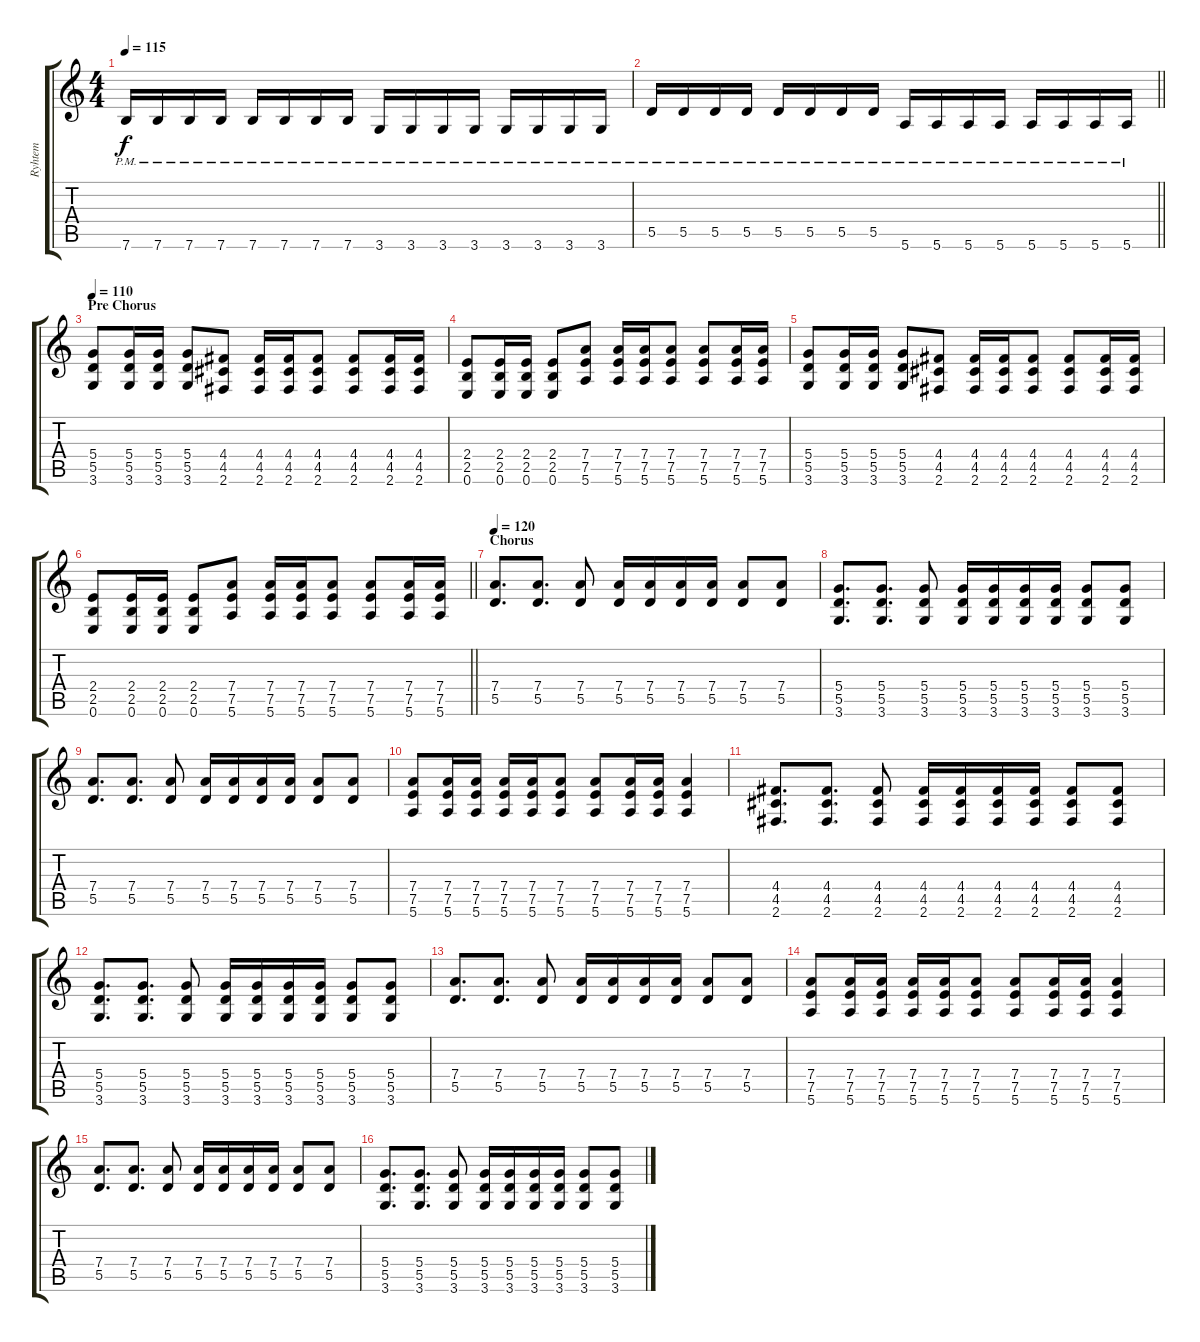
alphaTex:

\track ("Ryhtem" "Ryhtem") {instrument distortionguitar}
\staff {score tabs}
\tuning (E4 B3 G3 D3 A2 E2) {hide}
\ts (4 4)
\tempo 115
\clef g2
\ks c
7.6{pm}.16{dy f} 7.6{pm}.16 7.6{pm}.16 7.6{pm}.16 7.6{pm}.16 7.6{pm}.16 7.6{pm}.16 7.6{pm}.16 3.6{pm}.16 3.6{pm}.16 3.6{pm}.16 3.6{pm}.16 3.6{pm}.16 3.6{pm}.16 3.6{pm}.16 3.6{pm}.16 |
\barLineRight lightlight
5.5{pm}.16 5.5{pm}.16 5.5{pm}.16 5.5{pm}.16 5.5{pm}.16 5.5{pm}.16 5.5{pm}.16 5.5{pm}.16 5.6{pm}.16 5.6{pm}.16 5.6{pm}.16 5.6{pm}.16 5.6{pm}.16 5.6{pm}.16 5.6{pm}.16 5.6{pm}.16 |
\section ("" "Pre Chorus")
\tempo 110
(5.4 5.5 3.6).8 (5.4 5.5 3.6).16 (5.4 5.5 3.6).16 (5.4 5.5 3.6).8 (4.4 4.5 2.6).8 (4.4 4.5 2.6).16 (4.4 4.5 2.6).16 (4.4 4.5 2.6).8 (4.4 4.5 2.6).8 (4.4 4.5 2.6).16 (4.4 4.5 2.6).16 |
(2.4 2.5 0.6).8 (2.4 2.5 0.6).16 (2.4 2.5 0.6).16 (2.4 2.5 0.6).8 (7.4 7.5 5.6).8 (7.4 7.5 5.6).16 (7.4 7.5 5.6).16 (7.4 7.5 5.6).8 (7.4 7.5 5.6).8 (7.4 7.5 5.6).16 (7.4 7.5 5.6).16 |
(5.4 5.5 3.6).8 (5.4 5.5 3.6).16 (5.4 5.5 3.6).16 (5.4 5.5 3.6).8 (4.4 4.5 2.6).8 (4.4 4.5 2.6).16 (4.4 4.5 2.6).16 (4.4 4.5 2.6).8 (4.4 4.5 2.6).8 (4.4 4.5 2.6).16 (4.4 4.5 2.6).16 |
\barLineRight lightlight
(2.4 2.5 0.6).8 (2.4 2.5 0.6).16 (2.4 2.5 0.6).16 (2.4 2.5 0.6).8 (7.4 7.5 5.6).8 (7.4 7.5 5.6).16 (7.4 7.5 5.6).16 (7.4 7.5 5.6).8 (7.4 7.5 5.6).8 (7.4 7.5 5.6).16 (7.4 7.5 5.6).16 |
\section ("" "Chorus")
\tempo 120
(7.4 5.5).8{d} (7.4 5.5).8{d} (7.4 5.5).8 (7.4 5.5).16 (7.4 5.5).16 (7.4 5.5).16 (7.4 5.5).16 (7.4 5.5).8 (7.4 5.5).8 |
(5.4 5.5 3.6).8{d} (5.4 5.5 3.6).8{d} (5.4 5.5 3.6).8 (5.4 5.5 3.6).16 (5.4 5.5 3.6).16 (5.4 5.5 3.6).16 (5.4 5.5 3.6).16 (5.4 5.5 3.6).8 (5.4 5.5 3.6).8 |
(7.4 5.5).8{d} (7.4 5.5).8{d} (7.4 5.5).8 (7.4 5.5).16 (7.4 5.5).16 (7.4 5.5).16 (7.4 5.5).16 (7.4 5.5).8 (7.4 5.5).8 |
(7.4 7.5 5.6).8 (7.4 7.5 5.6).16 (7.4 7.5 5.6).16 (7.4 7.5 5.6).16 (7.4 7.5 5.6).16 (7.4 7.5 5.6).8 (7.4 7.5 5.6).8 (7.4 7.5 5.6).16 (7.4 7.5 5.6).16 (7.4 7.5 5.6).4 |
(4.4 4.5 2.6).8{d} (4.4 4.5 2.6).8{d} (4.4 4.5 2.6).8 (4.4 4.5 2.6).16 (4.4 4.5 2.6).16 (4.4 4.5 2.6).16 (4.4 4.5 2.6).16 (4.4 4.5 2.6).8 (4.4 4.5 2.6).8 |
(5.4 5.5 3.6).8{d} (5.4 5.5 3.6).8{d} (5.4 5.5 3.6).8 (5.4 5.5 3.6).16 (5.4 5.5 3.6).16 (5.4 5.5 3.6).16 (5.4 5.5 3.6).16 (5.4 5.5 3.6).8 (5.4 5.5 3.6).8 |
(7.4 5.5).8{d} (7.4 5.5).8{d} (7.4 5.5).8 (7.4 5.5).16 (7.4 5.5).16 (7.4 5.5).16 (7.4 5.5).16 (7.4 5.5).8 (7.4 5.5).8 |
(7.4 7.5 5.6).8 (7.4 7.5 5.6).16 (7.4 7.5 5.6).16 (7.4 7.5 5.6).16 (7.4 7.5 5.6).16 (7.4 7.5 5.6).8 (7.4 7.5 5.6).8 (7.4 7.5 5.6).16 (7.4 7.5 5.6).16 (7.4 7.5 5.6).4 |
(7.4 5.5).8{d} (7.4 5.5).8{d} (7.4 5.5).8 (7.4 5.5).16 (7.4 5.5).16 (7.4 5.5).16 (7.4 5.5).16 (7.4 5.5).8 (7.4 5.5).8 |
(5.4 5.5 3.6).8{d} (5.4 5.5 3.6).8{d} (5.4 5.5 3.6).8 (5.4 5.5 3.6).16 (5.4 5.5 3.6).16 (5.4 5.5 3.6).16 (5.4 5.5 3.6).16 (5.4 5.5 3.6).8 (5.4 5.5 3.6).8
